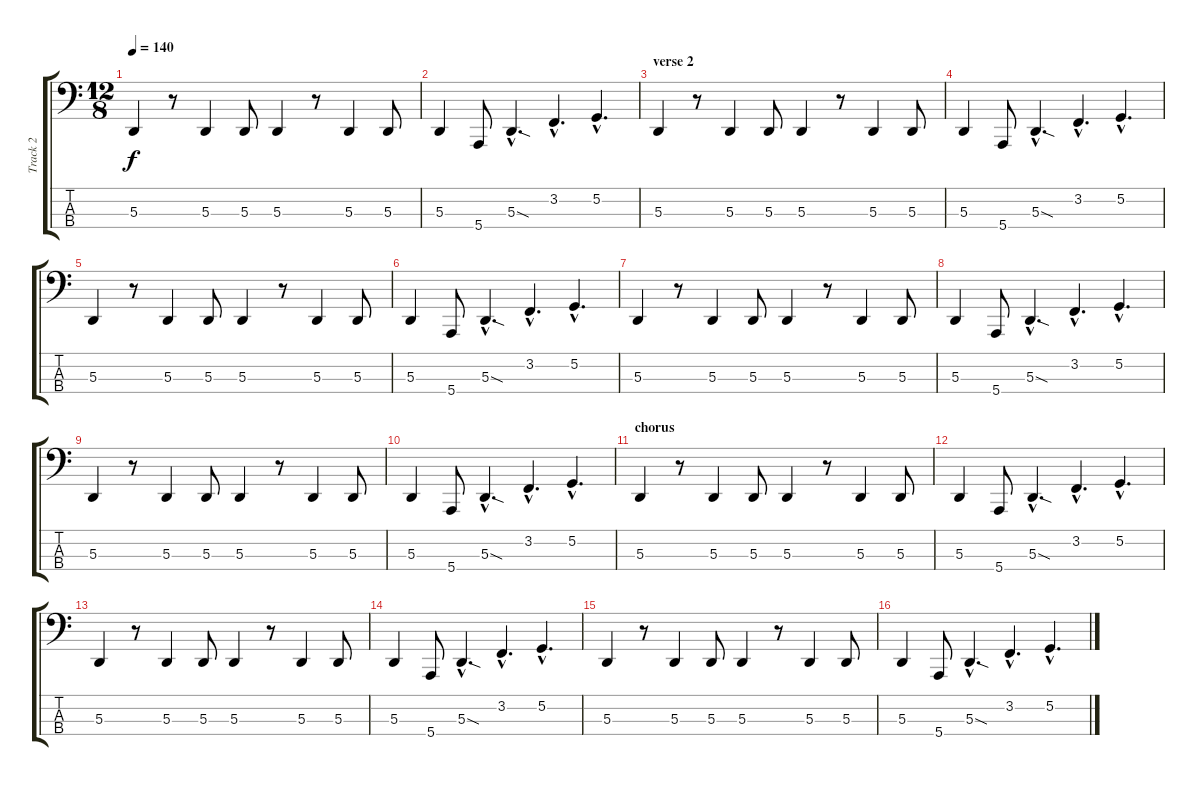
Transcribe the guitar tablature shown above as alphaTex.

\track ("Track 2" "Track 2") {instrument lead8bassandlead}
\staff {score tabs}
\tuning (G2 D2 A1 E1) {hide}
\ts (12 8)
\tempo 140
\clef f4
\ks c
5.3.4{dy f} r.8 5.3.4 5.3.8 5.3.4 r.8 5.3.4 5.3.8 |
5.3.4 5.4.8 5.3{sod hac}.4{d} 3.2{hac}.4{d} 5.2{hac}.4{d} |
\section ("" "verse 2")
5.3.4 r.8 5.3.4 5.3.8 5.3.4 r.8 5.3.4 5.3.8 |
5.3.4 5.4.8 5.3{sod hac}.4{d} 3.2{hac}.4{d} 5.2{hac}.4{d} |
5.3.4 r.8 5.3.4 5.3.8 5.3.4 r.8 5.3.4 5.3.8 |
5.3.4 5.4.8 5.3{sod hac}.4{d} 3.2{hac}.4{d} 5.2{hac}.4{d} |
5.3.4 r.8 5.3.4 5.3.8 5.3.4 r.8 5.3.4 5.3.8 |
5.3.4 5.4.8 5.3{sod hac}.4{d} 3.2{hac}.4{d} 5.2{hac}.4{d} |
5.3.4 r.8 5.3.4 5.3.8 5.3.4 r.8 5.3.4 5.3.8 |
5.3.4 5.4.8 5.3{sod hac}.4{d} 3.2{hac}.4{d} 5.2{hac}.4{d} |
\section ("" "chorus")
5.3.4 r.8 5.3.4 5.3.8 5.3.4 r.8 5.3.4 5.3.8 |
5.3.4 5.4.8 5.3{sod hac}.4{d} 3.2{hac}.4{d} 5.2{hac}.4{d} |
5.3.4 r.8 5.3.4 5.3.8 5.3.4 r.8 5.3.4 5.3.8 |
5.3.4 5.4.8 5.3{sod hac}.4{d} 3.2{hac}.4{d} 5.2{hac}.4{d} |
5.3.4 r.8 5.3.4 5.3.8 5.3.4 r.8 5.3.4 5.3.8 |
5.3.4 5.4.8 5.3{sod hac}.4{d} 3.2{hac}.4{d} 5.2{hac}.4{d}
